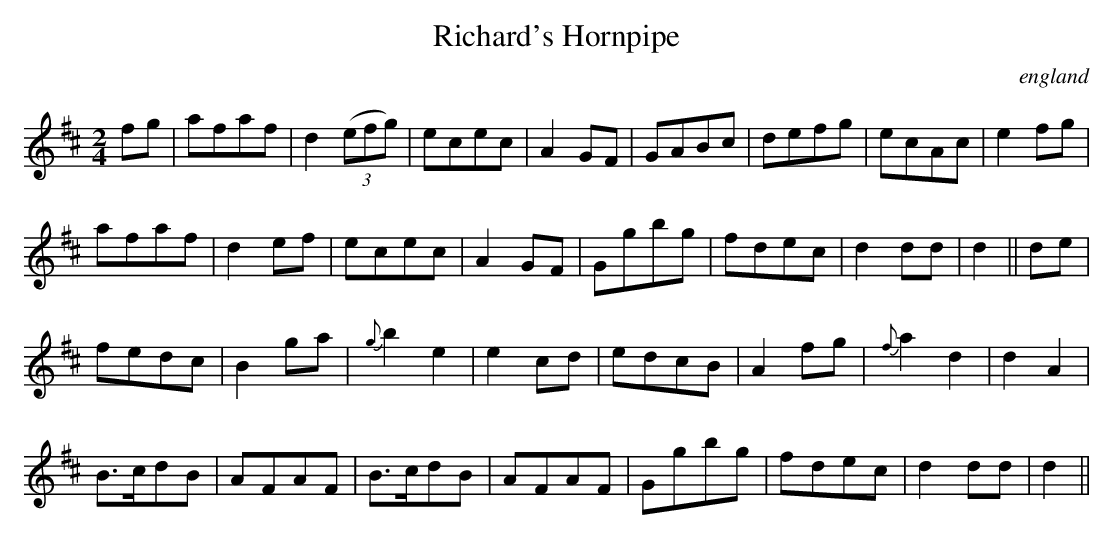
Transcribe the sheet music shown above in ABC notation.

X:1
T:Richard's Hornpipe
O:england
M:2/4
K:D
L:1/8
fg|afaf|d2 ((3efg)|ecec|A2 GF|GABc|defg|ecAc|e2 fg|
afaf|d2 ef|ecec|A2 GF|Ggbg|fdec|d2 dd|d2||de|
fedc|B2 ga|{g}b2 e2|e2 cd|edcB|A2 fg|{f}a2 d2|d2 A2|
B>cdB|AFAF|B>cdB|AFAF|Ggbg|fdec|d2 dd|d2||
